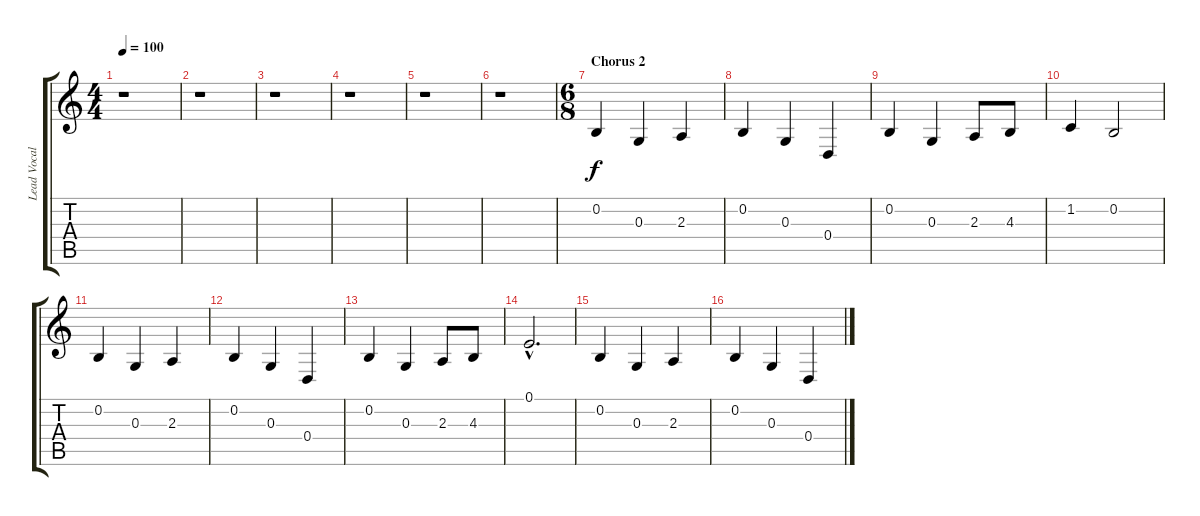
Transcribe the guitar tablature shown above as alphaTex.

\track ("Lead Vocals" "Lead Vocal") {instrument clarinet}
\staff {score tabs}
\tuning (E4 B3 G3 D3 A2 E2) {hide}
\ts (4 4)
\tempo 100
\clef g2
\ks c
r.1{dy f} |
r.1 |
r.1 |
r.1 |
r.1 |
r.1 |
\ts (6 8)
\section ("" "Chorus 2")
0.2.4 0.3.4 2.3.4 |
0.2.4 0.3.4 0.4.4 |
0.2.4 0.3.4 2.3.8 4.3.8 |
1.2.4 0.2.2 |
0.2.4 0.3.4 2.3.4 |
0.2.4 0.3.4 0.4.4 |
0.2.4 0.3.4 2.3.8 4.3.8 |
0.1{hac}.2{d} |
0.2.4 0.3.4 2.3.4 |
0.2.4 0.3.4 0.4.4
